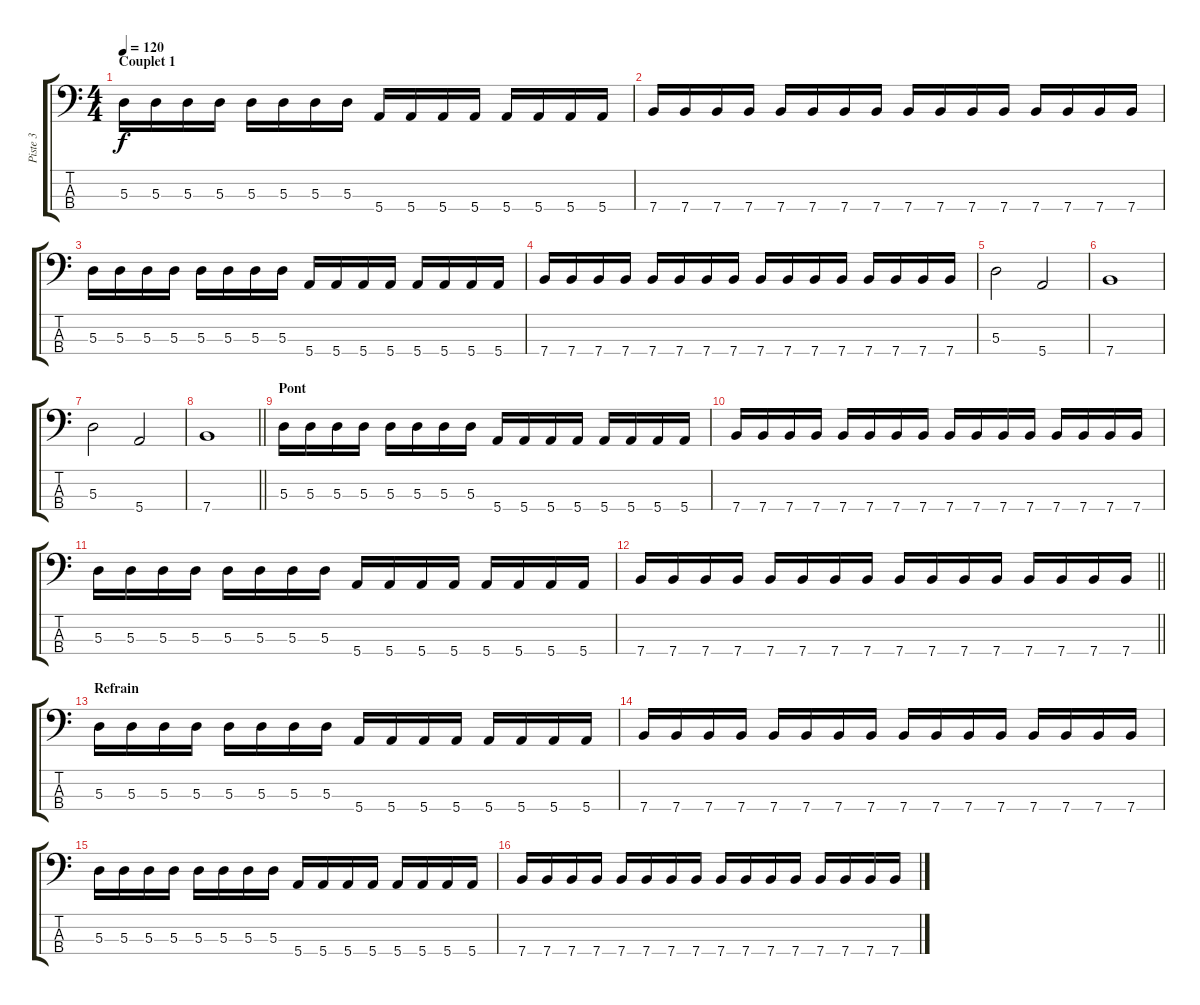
\track ("Piste 3" "Piste 3") {instrument electricbassfinger}
\staff {score tabs}
\tuning (G2 D2 A1 E1) {hide}
\ts (4 4)
\section ("" "Couplet 1")
\tempo 120
\clef f4
\ks c
5.3.16{dy f instrument electricbassfinger} 5.3.16 5.3.16 5.3.16 5.3.16 5.3.16 5.3.16 5.3.16 5.4.16 5.4.16 5.4.16 5.4.16 5.4.16 5.4.16 5.4.16 5.4.16 |
7.4.16 7.4.16 7.4.16 7.4.16 7.4.16 7.4.16 7.4.16 7.4.16 7.4.16 7.4.16 7.4.16 7.4.16 7.4.16 7.4.16 7.4.16 7.4.16 |
5.3.16 5.3.16 5.3.16 5.3.16 5.3.16 5.3.16 5.3.16 5.3.16 5.4.16 5.4.16 5.4.16 5.4.16 5.4.16 5.4.16 5.4.16 5.4.16 |
7.4.16 7.4.16 7.4.16 7.4.16 7.4.16 7.4.16 7.4.16 7.4.16 7.4.16 7.4.16 7.4.16 7.4.16 7.4.16 7.4.16 7.4.16 7.4.16 |
5.3.2 5.4.2 |
7.4.1 |
5.3.2 5.4.2 |
\barLineRight lightlight
7.4.1 |
\section ("" "Pont")
5.3.16 5.3.16 5.3.16 5.3.16 5.3.16 5.3.16 5.3.16 5.3.16 5.4.16 5.4.16 5.4.16 5.4.16 5.4.16 5.4.16 5.4.16 5.4.16 |
7.4.16 7.4.16 7.4.16 7.4.16 7.4.16 7.4.16 7.4.16 7.4.16 7.4.16 7.4.16 7.4.16 7.4.16 7.4.16 7.4.16 7.4.16 7.4.16 |
5.3.16 5.3.16 5.3.16 5.3.16 5.3.16 5.3.16 5.3.16 5.3.16 5.4.16 5.4.16 5.4.16 5.4.16 5.4.16 5.4.16 5.4.16 5.4.16 |
\barLineRight lightlight
7.4.16 7.4.16 7.4.16 7.4.16 7.4.16 7.4.16 7.4.16 7.4.16 7.4.16 7.4.16 7.4.16 7.4.16 7.4.16 7.4.16 7.4.16 7.4.16 |
\section ("" "Refrain")
5.3.16 5.3.16 5.3.16 5.3.16 5.3.16 5.3.16 5.3.16 5.3.16 5.4.16 5.4.16 5.4.16 5.4.16 5.4.16 5.4.16 5.4.16 5.4.16 |
7.4.16 7.4.16 7.4.16 7.4.16 7.4.16 7.4.16 7.4.16 7.4.16 7.4.16 7.4.16 7.4.16 7.4.16 7.4.16 7.4.16 7.4.16 7.4.16 |
5.3.16 5.3.16 5.3.16 5.3.16 5.3.16 5.3.16 5.3.16 5.3.16 5.4.16 5.4.16 5.4.16 5.4.16 5.4.16 5.4.16 5.4.16 5.4.16 |
7.4.16 7.4.16 7.4.16 7.4.16 7.4.16 7.4.16 7.4.16 7.4.16 7.4.16 7.4.16 7.4.16 7.4.16 7.4.16 7.4.16 7.4.16 7.4.16
